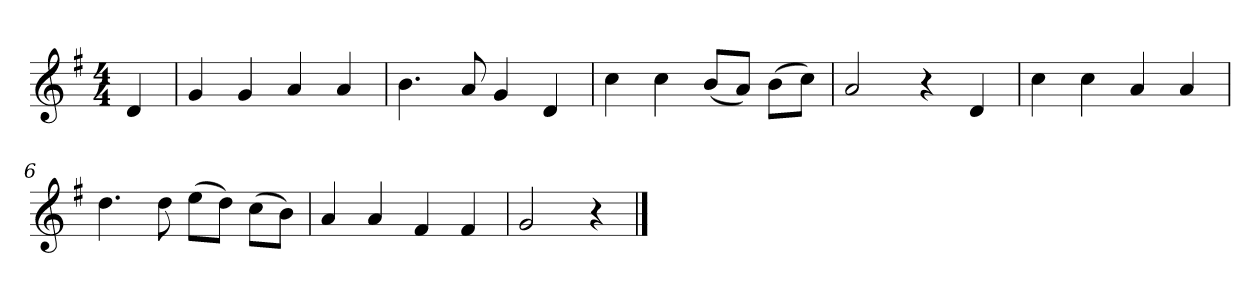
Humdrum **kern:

**kern
*part1
*staff1
*k[f#]
*M4/4
*MM120
=
4d
=1
4g
4g
4a
4a
=2
4.b
8a
4g
4d
=3
4cc
4cc
(8bL
8aJ)
(8bL
8ccJ)
=4
2a
4r
4d
=5
4cc
4cc
4a
4a
=6
4.dd
8dd
(8eeL
8ddJ)
(8ccL
8bJ)
=7
4a
4a
4f#
4f#
=8
2g
4r
==
*-
